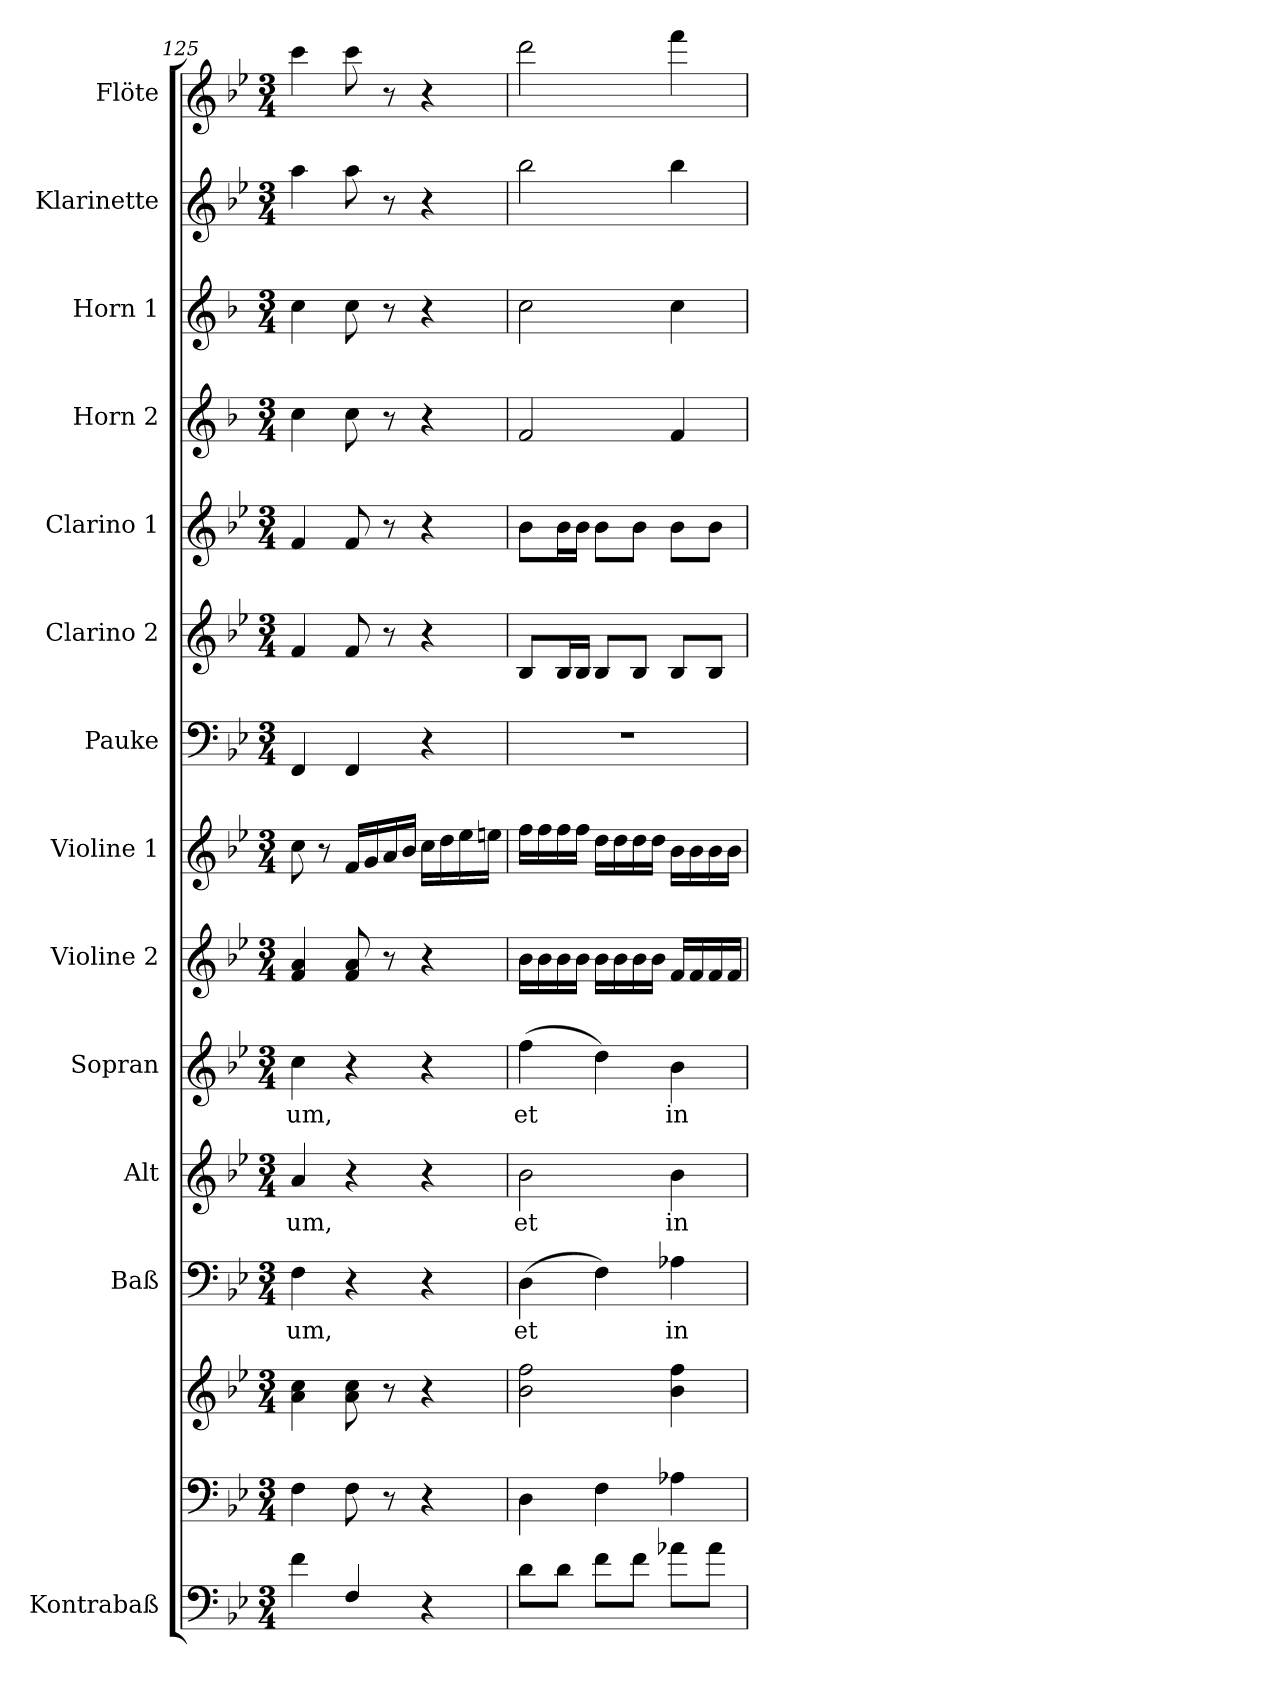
**kern	**kern	**kern	**kern	**text	**kern	**text	**kern	**text	**kern	**kern	**kern	**kern	**kern	**kern	**kern	**kern	**kern
*part14	*part13	*part13	*part12	*part12	*part11	*part11	*part10	*part10	*part9	*part8	*part7	*part6	*part5	*part4	*part3	*part2	*part1
*staff15	*staff14	*staff13	*staff12	*staff12	*staff11	*staff11	*staff10	*staff10	*staff9	*staff8	*staff7	*staff6	*staff5	*staff4	*staff3	*staff2	*staff1
*I"Kontrabaß	*	*	*I"Baß	*	*I"Alt	*	*I"Sopran	*	*I"Violine 2	*I"Violine 1	*I"Pauke	*I"Clarino 2	*I"Clarino 1	*I"Horn 2	*I"Horn 1	*I"Klarinette	*I"Flöte
*I'Kb	*	*	*I'Baß	*	*I'Alt	*	*I'Sop	*	*I'Vln. 2	*I'Vln. 1	*I'Pk.	*	*	*I'Hrn. 2	*I'Hrn. 1	*	*I'Fl.
!!LO:PB:g=z
*clefF4	*clefF4	*clefG2	*clefF4	*	*clefG2	*	*clefG2	*	*clefG2	*clefG2	*clefF4	*clefG2	*clefG2	*clefG2	*clefG2	*clefG2	*clefG2
*ITrd7c12	*	*	*	*	*	*	*	*	*	*	*	*ITrd7c12	*ITrd7c12	*ITrd4c7	*ITrd4c7	*	*
*k[b-e-]	*k[b-e-]	*k[b-e-]	*k[b-e-]	*	*k[b-e-]	*	*k[b-e-]	*	*k[b-e-]	*k[b-e-]	*k[b-e-]	*k[b-e-]	*k[b-e-]	*k[b-e-]	*k[b-e-]	*k[b-e-]	*k[b-e-]
*B-:	*B-:	*B-:	*B-:	*	*B-:	*	*B-:	*	*B-:	*B-:	*B-:	*B-:	*B-:	*B-:	*B-:	*B-:	*B-:
*M3/4	*M3/4	*M3/4	*M3/4	*	*M3/4	*	*M3/4	*	*M3/4	*M3/4	*M3/4	*M3/4	*M3/4	*M3/4	*M3/4	*M3/4	*M3/4
=125	=125	=125	=125	=125	=125	=125	=125	=125	=125	=125	=125	=125	=125	=125	=125	=125	=125
!	!	!	!	!LO:LY:b	!	!LO:LY:b	!	!LO:LY:b	!	!	!	!	!	!	!	!	!
4F\	4F\	4a\ 4cc\	4F\	-um,	4a/	-um,	4cc\	-um,	4f/ 4a/	8cc\	4FF/	4F/	4F/	4f\	4f\	4aa\	4ccc\
.	.	.	.	.	.	.	.	.	.	8r	.	.	.	.	.	.	.
4FF/	8F\	8a\ 8cc\	4r	.	4r	.	4r	.	8f/ 8a/	16f/LL	4FF/	8F/	8F/	8f\	8f\	8aa\	8ccc\
.	.	.	.	.	.	.	.	.	.	16g/	.	.	.	.	.	.	.
.	8r	8r	.	.	.	.	.	.	8r	16a/	.	8r	8r	8r	8r	8r	8r
.	.	.	.	.	.	.	.	.	.	16b-/JJ	.	.	.	.	.	.	.
4r	4r	4r	4r	.	4r	.	4r	.	4r	16cc\LL	4r	4r	4r	4r	4r	4r	4r
.	.	.	.	.	.	.	.	.	.	16dd\	.	.	.	.	.	.	.
.	.	.	.	.	.	.	.	.	.	16ee-\	.	.	.	.	.	.	.
.	.	.	.	.	.	.	.	.	.	16een\JJ	.	.	.	.	.	.	.
=126	=126	=126	=126	=126	=126	=126	=126	=126	=126	=126	=126	=126	=126	=126	=126	=126	=126
!	!	!	!	!LO:LY:b	!	!LO:LY:b	!	!LO:LY:b	!	!	!	!	!	!	!	!	!
8D\L	4D\	2b-\ 2ff\	(>4D\	et	2b-\	et	(>4ff\	et	16b-\LL	16ff\LL	2.r	8BB-/L	8B-\L	2B-/	2f\	2bb-\	2ddd\
.	.	.	.	.	.	.	.	.	16b-\	16ff\	.	.	.	.	.	.	.
8D\J	.	.	.	.	.	.	.	.	16b-\	16ff\	.	16BB-/L	16B-\L	.	.	.	.
.	.	.	.	.	.	.	.	.	16b-\JJ	16ff\JJ	.	16BB-/JJ	16B-\JJ	.	.	.	.
8F\L	4F\	.	4F\)	.	.	.	4dd\)	.	16b-\LL	16dd\LL	.	8BB-/L	8B-\L	.	.	.	.
.	.	.	.	.	.	.	.	.	16b-\	16dd\	.	.	.	.	.	.	.
8F\J	.	.	.	.	.	.	.	.	16b-\	16dd\	.	8BB-/J	8B-\J	.	.	.	.
.	.	.	.	.	.	.	.	.	16b-\JJ	16dd\JJ	.	.	.	.	.	.	.
!	!	!	!	!LO:LY:b	!	!LO:LY:b	!	!LO:LY:b	!	!	!	!	!	!	!	!	!
8A-X\L	4A-X\	4b-\ 4ff\	4A-X\	in-	4b-\	in-	4b-\	in-	16f/LL	16b-\LL	.	8BB-/L	8B-\L	4B-/	4f\	4bb-\	4fff\
.	.	.	.	.	.	.	.	.	16f/	16b-\	.	.	.	.	.	.	.
8A-\J	.	.	.	.	.	.	.	.	16f/	16b-\	.	8BB-/J	8B-\J	.	.	.	.
.	.	.	.	.	.	.	.	.	16f/JJ	16b-\JJ	.	.	.	.	.	.	.
=	=	=	=	=	=	=	=	=	=	=	=	=	=	=	=	=	=
*-	*-	*-	*-	*-	*-	*-	*-	*-	*-	*-	*-	*-	*-	*-	*-	*-	*-
